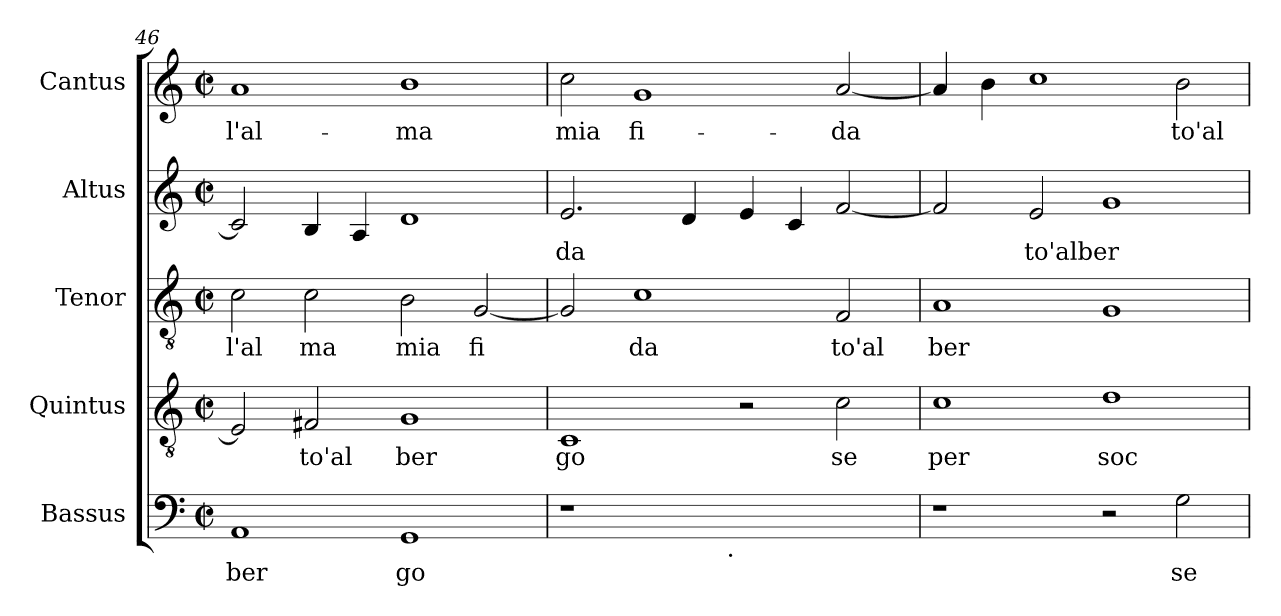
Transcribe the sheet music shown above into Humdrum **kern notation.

**kern	**text	**kern	**text	**kern	**text	**kern	**text	**kern	**text
*part5	*part5	*part4	*part4	*part3	*part3	*part2	*part2	*part1	*part1
*staff5	*staff5	*staff4	*staff4	*staff3	*staff3	*staff2	*staff2	*staff1	*staff1
*I"Bassus	*	*I"Quintus	*	*I"Tenor	*	*I"Altus	*	*I"Cantus	*
*clefF4	*	*clefGv2	*	*clefGv2	*	*clefG2	*	*clefG2	*
*k[]	*	*k[]	*	*k[]	*	*k[]	*	*k[]	*
*C:	*	*C:	*	*C:	*	*C:	*	*C:	*
*M2/2	*	*M2/2	*	*M2/2	*	*M2/2	*	*M2/2	*
*met(c|)	*	*met(c|)	*	*met(c|)	*	*met(c|)	*	*met(c|)	*
=46	=46	=46	=46	=46	=46	=46	=46	=46	=46
!	!LO:LY:b:cj	!	!LO:LY:b:cj	!	!LO:LY:b:cj	!	!LO:LY:b:cj	!	!LO:LY:b:cj
1AA	ber	2E/]	.	2c\	l'al	2c/]	--	1a	l'al-
!	!	!	!LO:LY:b:cj	!	!LO:LY:b:cj	!	!LO:LY:b:cj	!	!
.	.	2F#X/	to'al	2c\	ma	4B/	--	.	.
!	!	!	!	!	!	!	!LO:LY:b:cj	!	!
.	.	.	.	.	.	4A/	--	.	.
!	!LO:LY:b:cj	!	!LO:LY:b:cj	!	!LO:LY:b:cj	!	!LO:LY:b:cj	!	!LO:LY:b:cj
1GG	go	1G	ber	2B\	mia	1d	--	1b	-ma
!	!	!	!	!	!LO:LY:b:cj	!	!	!	!
.	.	.	.	[<2G/	fi	.	.	.	.
=47	=47	=47	=47	=47	=47	=47	=47	=47	=47
!	!	!	!LO:LY:b:cj	!	!LO:LY:b:cj	!	!LO:LY:b:cj	!	!LO:LY:b:cj
*^	*	*	*	*	*	*	*	*	*
1r	2ryy	.	1C	go	2G/]	.	2.e/	-da-	2cc\	mia
!	!	!	!	!	!	!LO:LY:b:cj	!	!	!	!LO:LY:b:cj
.	4...ryy	.	.	.	1c	da	.	.	1g	fi-
!	!	!	!	!	!	!	!	!LO:LY:b:cj	!	!
.	.	.	.	.	.	.	4d/	--	.	.
!	!LO:TX:b:t=.	!	!	!	!	!	!	!	!	!
.	1ryy	.	.	.	.	.	.	.	.	.
!	!	!	!	!	!	!	!	!LO:LY:b:cj	!	!
1ryy	.	.	2r	.	.	.	4e/	--	.	.
!	!	!	!	!	!	!	!	!LO:LY:b:cj	!	!
.	.	.	.	.	.	.	4c/	--	.	.
!	!	!	!	!LO:LY:b:cj	!	!LO:LY:b:cj	!	!LO:LY:b:cj	!	!LO:LY:b:cj
.	.	.	2c\	se	2F/	to'al	[<2f/	--	[<2a/	-da-
.	32ryy	.	.	.	.	.	.	.	.	.
=48	=48	=48	=48	=48	=48	=48	=48	=48	=48	=48
!	!	!	!	!LO:LY:b:cj	!	!LO:LY:b:cj	!	!LO:LY:b:cj	!	!LO:LY:b:cj
*v	*v	*	*	*	*	*	*	*	*	*
1r	.	1c	per	1A	ber	2f/]	--	4a/]	--
!	!	!	!	!	!	!	!	!	!LO:LY:b:cj
.	.	.	.	.	.	.	.	4b\	--
!	!	!	!	!	!	!	!LO:LY:b:cj	!	!LO:LY:b:cj
.	.	.	.	.	.	2e/	-to'alber-	1cc	--
!	!	!	!LO:LY:b:cj	!	!LO:LY:b:cj	!	!LO:LY:b:cj	!	!
2r	.	1d	soc	1G	.	1g	--	.	.
!	!LO:LY:b:cj	!	!	!	!	!	!	!	!LO:LY:b:cj
2G\	se	.	.	.	.	.	.	2b\	-to'al-
=	=	=	=	=	=	=	=	=	=
*-	*-	*-	*-	*-	*-	*-	*-	*-	*-
